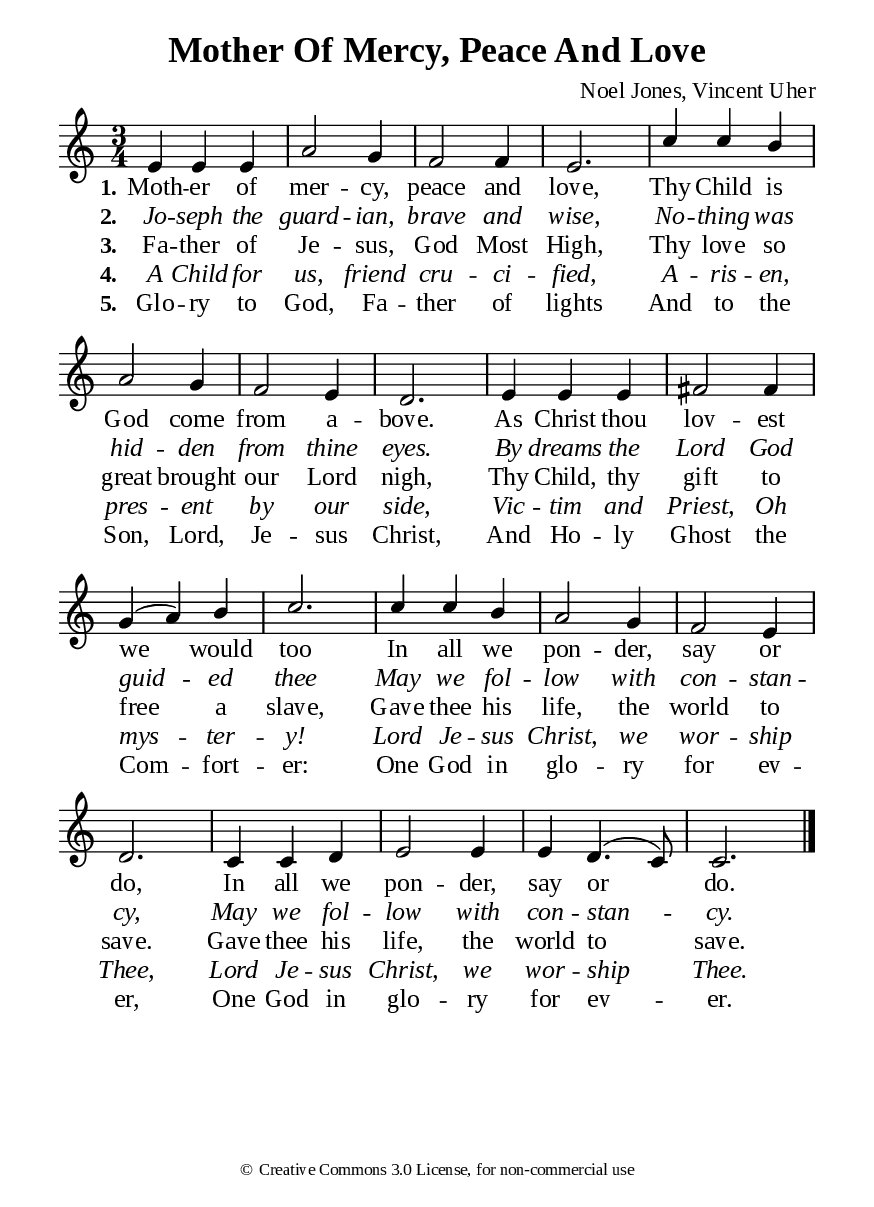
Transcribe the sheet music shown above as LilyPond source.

\version "2.18.2"

\header {
  title = "Mother Of Mercy, Peace And Love"
  composer = "Noel Jones, Vincent Uher"
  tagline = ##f
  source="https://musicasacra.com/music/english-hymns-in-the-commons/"
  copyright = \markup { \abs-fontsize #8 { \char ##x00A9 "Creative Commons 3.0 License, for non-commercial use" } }
}

global= {
  \key c \major
  \time 3/4
  \override Score.BarNumber.break-visibility = ##(#f #f #f)
}

\paper {
  #(set-paper-size "a5")
  top-margin = 10\mm
  bottom-margin = 5\mm
  left-margin = 10\mm
  right-margin = 10\mm
  indent = #0
  #(define fonts
	 (make-pango-font-tree "Liberation Serif"
	 		       "Liberation Serif"
			       "Liberation Serif"
			       (/ 20 20)))
  system-system-spacing = #'((basic-distance . 3) (padding . 3))
}

printItalic = \with {
  \override LyricText.font-shape = #'italic
}

% Verse music
musicVerseSoprano = \relative c' {
  e4 e e |
  a2 g4 |
  f2 f4 |
  e2. |
  c'4 c b |
  a2 g4 |
  f2 e4 |
  d2. |
  e4 e e |
  fis2 fis4 |
  g (a) b |
  c2. |
  c4 c b |
  a2 g4 |
  f2 e4 |
  d2. |
  c4 c d |
  e2 e4 |
  e d4. (c8) |
  c2. \bar "|."
}

% Verse lyrics
verseOne = \lyricmode {
  \set stanza = #"1."
  Moth -- er of mer -- cy, peace and love,
  Thy Child is God come from a -- bove.
  As Christ thou lov -- est we would too
  In all we pon -- der, say or do,
  In all we pon -- der, say or do.
}

verseTwo = \lyricmode {
  \set stanza = #"2."
  Jo -- seph the guard -- ian, brave and wise,
  No -- thing was hid -- den from thine eyes.
  By dreams the Lord God guid -- ed thee
  May we fol -- low with con -- stan -- cy,
  May we fol -- low with con -- stan -- cy.
}

verseThree = \lyricmode {
  \set stanza = #"3."
  Fa -- ther of Je -- sus, God Most High,
  Thy love so great brought our Lord nigh,
  Thy Child, thy gift to free a slave,
  Gave thee his life, the world to save.
  Gave thee his life, the world to save.
}

verseFour = \lyricmode {
  \set stanza = #"4."
  A Child for us, friend cru -- ci -- fied,
  A -- ris -- en, pres -- ent by our side,
  Vic -- tim and Priest, Oh mys -- ter -- y!
  Lord Je -- sus Christ, we wor -- ship Thee,
  Lord Je -- sus Christ, we wor -- ship Thee.
}

verseFive = \lyricmode {
  \set stanza = #"5."
  Glo -- ry to God, Fa -- ther of lights
  And to the Son, Lord, Je -- sus Christ,
  And Ho -- ly Ghost the Com -- fort -- er:
  One God in glo -- ry for ev -- er,
  One God in glo -- ry for ev -- er.
}

% Layout
\score {
    \new ChoirStaff <<
      \new Staff <<
        \clef "treble"
        \new Voice = "sopranos" { \global \stemUp \slurUp \musicVerseSoprano }
      >>
      \new Lyrics \lyricsto sopranos \verseOne
      \new Lyrics \printItalic \lyricsto sopranos \verseTwo
      \new Lyrics \lyricsto sopranos \verseThree
      \new Lyrics \printItalic \lyricsto sopranos \verseFour
      \new Lyrics \lyricsto sopranos \verseFive
    >>
}
